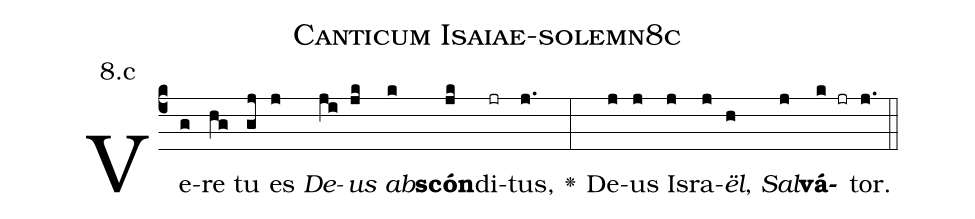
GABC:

name: Canticum Isaiae-solemn8c;
annotation: 8.c;
%%
(c4)Ve(g)re(hg) tu(gj) es(j) <i>De</i>(ji)<i>us</i>(jk) <i>ab</i>(k)<b>scón</b>(jk)di(jr)tus,(j.) <v>\greheightstar</v>(:) De(j)us(j) Is(j)ra(j)<i>ël</i>,(h) <i>Sal</i>(j)<b>vá</b>(k jr)tor.(j.) (::)


%E(j) u(j) o(h) u(j) a(k) e.(j.) (::)
